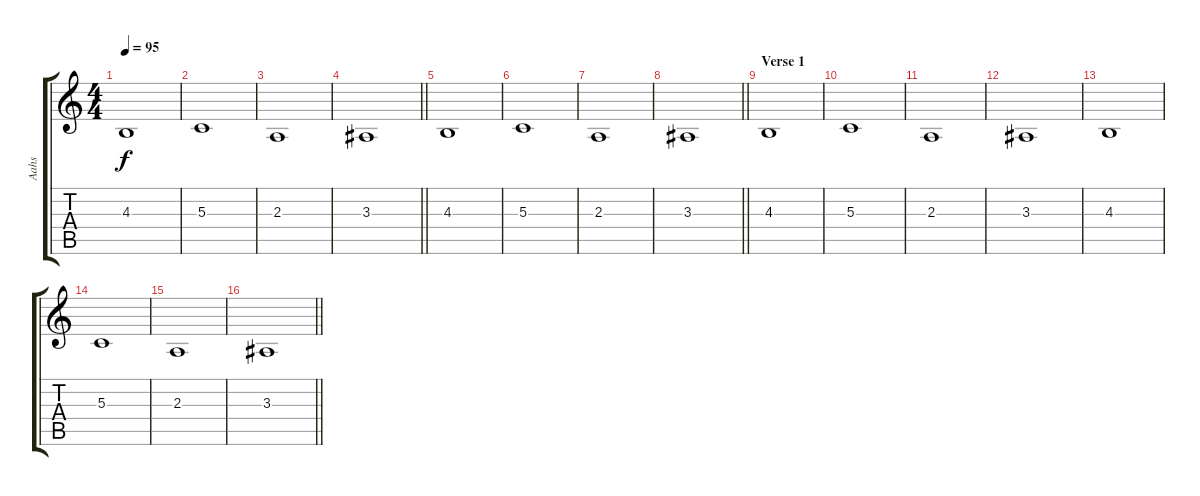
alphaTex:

\track ("Aahs" "Aahs") {instrument choiraahs}
\staff {score tabs}
\tuning (E4 B3 G3 D3 A2 E2) {hide}
\ts (4 4)
\tempo 95
\clef g2
\ks c
4.3.1{dy f} |
5.3.1 |
2.3.1 |
\barLineRight lightlight
3.3.1 |
4.3.1 |
5.3.1 |
2.3.1 |
\barLineRight lightlight
3.3.1 |
\section ("" "Verse 1")
4.3.1 |
5.3.1 |
2.3.1 |
3.3.1 |
4.3.1 |
5.3.1 |
2.3.1 |
\barLineRight lightlight
3.3.1
